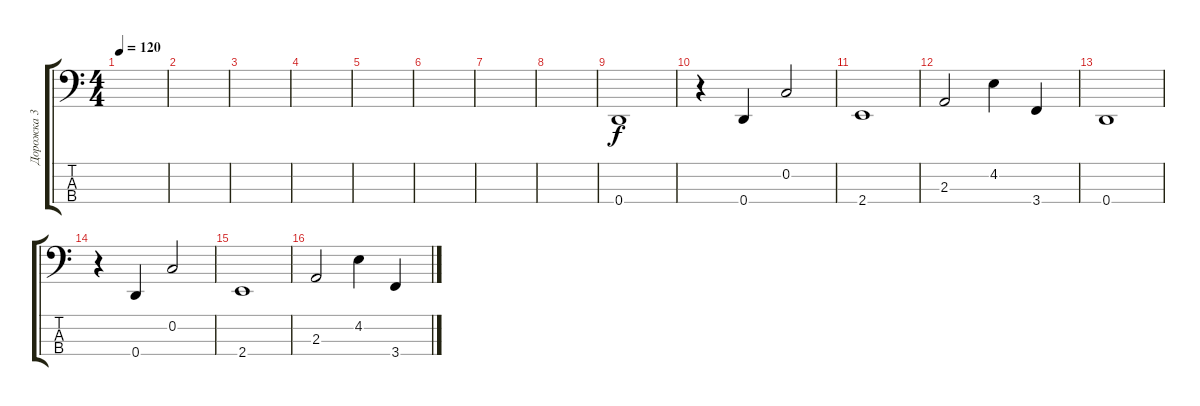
\track ("Дорожка 3" "Дорожка 3") {instrument electricbassfinger}
\staff {score tabs}
\tuning (F2 C2 G1 D1) {hide}
\ts (4 4)
\tempo 120
\clef f4
\ks c
|
|
|
|
|
|
|
|
0.4.1 |
r.4 0.4.4 0.2.2 |
2.4.1 |
2.3.2 4.2.4 3.4.4 |
0.4.1 |
r.4 0.4.4 0.2.2 |
2.4.1 |
2.3.2 4.2.4 3.4.4
